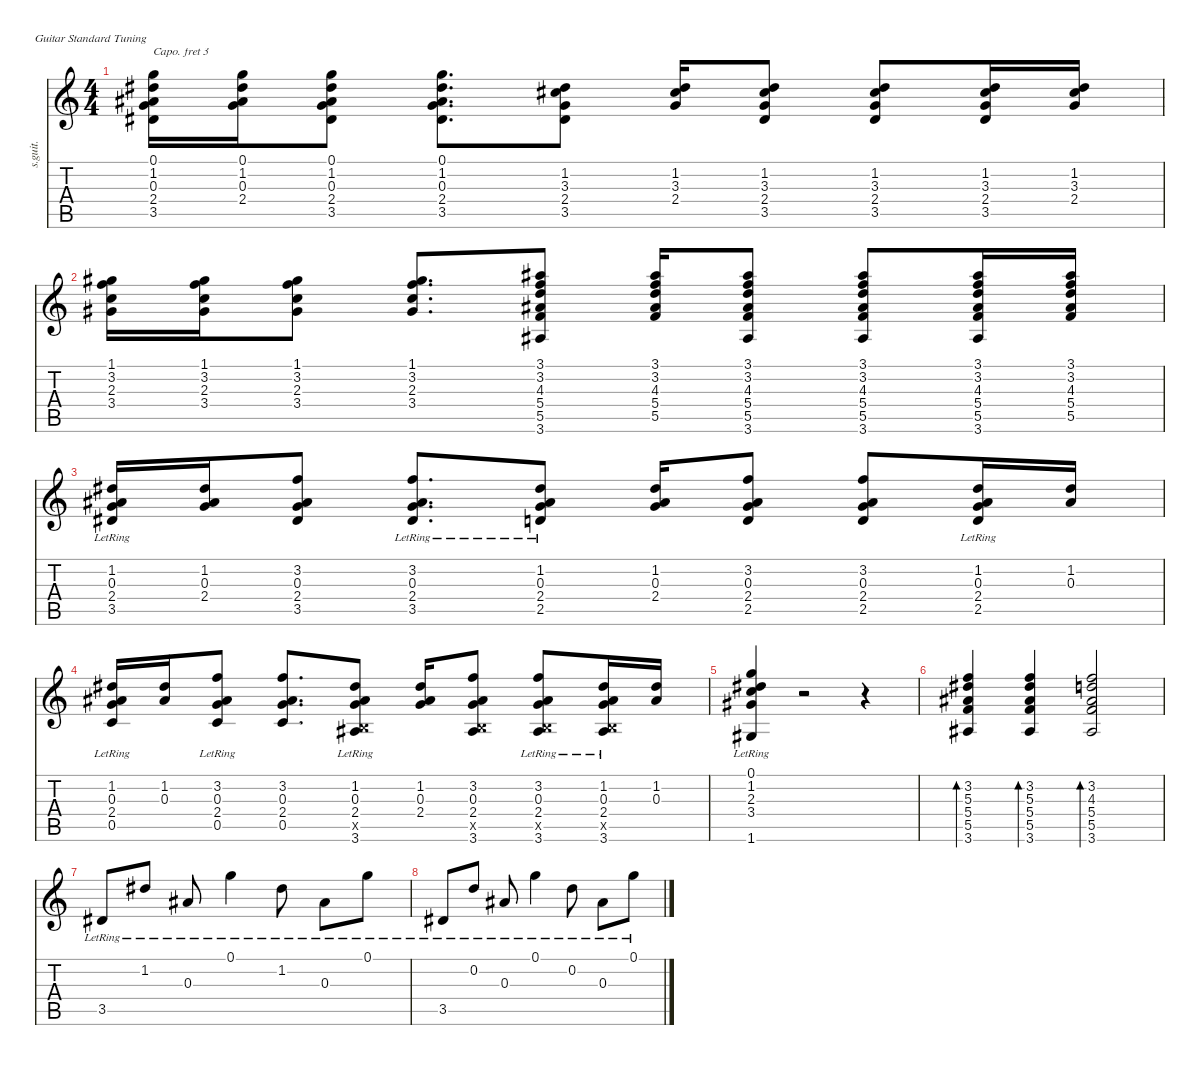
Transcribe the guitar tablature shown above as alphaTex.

\defaultSystemsLayout 4
\hideDynamics
\bracketExtendMode nobrackets
\track ("Acoustic Guitar 1" "s.guit.") {instrument acousticguitarsteel}
\staff {score tabs}
\capo 3
\tuning (E4 B3 G3 D3 A2 E2)
\ts (4 4)
\tempo (100 hide)
\clef g2
\ks c
(0.1 1.2 0.3 2.4 3.5).16{dy f} (0.1 1.2 0.3 2.4).16 (0.1 1.2 0.3 2.4 3.5).8 (0.1 1.2 0.3 2.4 3.5).8{d} (1.2 3.3{acc #} 2.4 3.5).8 (1.2 3.3{acc #} 2.4).16 (1.2 3.3{acc #} 2.4 3.5).8 (1.2 3.3{acc #} 2.4 3.5).8 (1.2 3.3{acc #} 2.4 3.5).16 (1.2 3.3{acc #} 2.4).16 |
(1.1 3.2 2.3 3.4).16 (1.1 3.2 2.3 3.4).16 (1.1 3.2 2.3 3.4).8 (1.1 3.2 2.3 3.4).8{d} (3.1 3.2 4.3 5.4 5.5 3.6).8 (3.1 3.2 4.3 5.4 5.5).16 (3.1 3.2 4.3 5.4 5.5 3.6).8 (3.1 3.2 4.3 5.4 5.5 3.6).8 (3.1 3.2 4.3 5.4 5.5 3.6).16 (3.1 3.2 4.3 5.4 5.5).16 |
(1.2{lr} 0.3{lr} 2.4{lr} 3.5{lr}).16 (1.2 0.3 2.4).16 (3.2 0.3 2.4 3.5).8 (3.2{lr} 0.3{lr} 2.4{lr} 3.5{lr}).8{d} (1.2{lr} 0.3{lr} 2.4{lr} 2.5{lr}).8 (1.2 0.3 2.4).16 (3.2 0.3 2.4 2.5).8 (3.2 0.3 2.4 2.5).8 (1.2{lr} 0.3{lr} 2.4{lr} 2.5{lr}).16 (1.2 0.3).16 |
(1.2{lr} 0.3{lr} 2.4{lr} 0.5{lr}).16 (1.2 0.3).16 (3.2{lr} 0.3{lr} 2.4{lr} 0.5{lr}).8 (3.2 0.3 2.4 0.5).8{d} (1.2{lr} 0.3{lr} 2.4{lr} -1.5{lr x acc #} 3.6{lr}).8 (1.2 0.3 2.4).16 (3.2 0.3 2.4 -1.5{x acc #} 3.6).8 (3.2{lr} 0.3{lr} 2.4{lr} -1.5{lr x acc #} 3.6{lr}).8 (1.2{lr} 0.3{lr} 2.4{lr} -1.5{lr x acc #} 3.6{lr}).16 (1.2 0.3).16 |
(0.1{lr} 1.2{lr} 2.3{lr} 3.4{lr} 1.6{lr}).4 r.2 r.4 |
(3.2 5.3 5.4 5.5 3.6).4{bd 30} (3.2 5.3 5.4 5.5 3.6).4{bd 30} (3.2 4.3 5.4 5.5 3.6).2{bd 30} |
3.5{lr}.8 1.2{lr}.8 0.3{lr}.8 0.1{lr}.4 1.2{lr}.8 0.3{lr}.8 0.1{lr}.8 |
3.5{lr}.8 0.2{lr}.8 0.3{lr}.8 0.1{lr}.4 0.2{lr}.8 0.3{lr}.8 0.1{lr}.8
